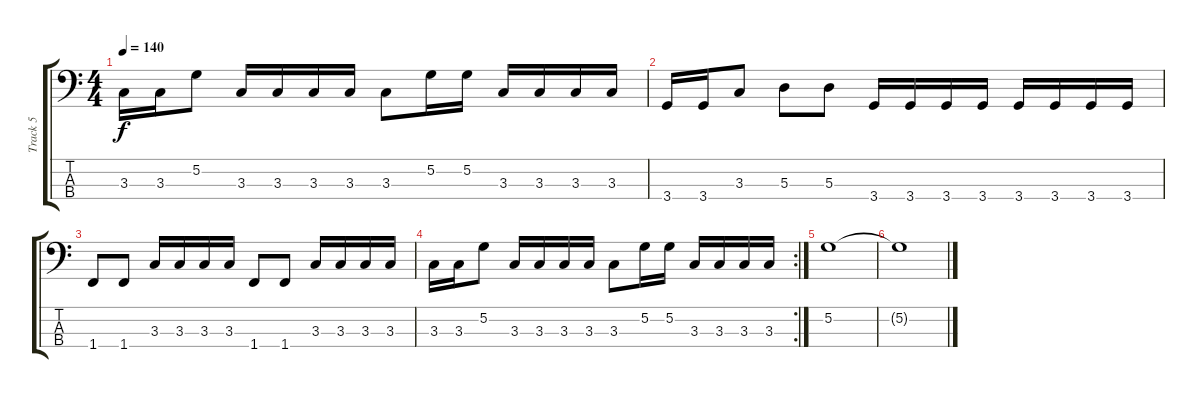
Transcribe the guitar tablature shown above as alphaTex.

\track ("Track 5" "Track 5") {instrument electricbasspick}
\staff {score tabs}
\tuning (G2 D2 A1 E1) {hide}
\ts (4 4)
\tempo 140
\clef f4
\ks c
3.3.16{dy f} 3.3.16 5.2.8 3.3.16 3.3.16 3.3.16 3.3.16 3.3.8 5.2.16 5.2.16 3.3.16 3.3.16 3.3.16 3.3.16 |
3.4.16 3.4.16 3.3.8 5.3.8 5.3.8 3.4.16 3.4.16 3.4.16 3.4.16 3.4.16 3.4.16 3.4.16 3.4.16 |
1.4.8 1.4.8 3.3.16 3.3.16 3.3.16 3.3.16 1.4.8 1.4.8 3.3.16 3.3.16 3.3.16 3.3.16 |
\rc 2
3.3.16 3.3.16 5.2.8 3.3.16 3.3.16 3.3.16 3.3.16 3.3.8 5.2.16 5.2.16 3.3.16 3.3.16 3.3.16 3.3.16 |
5.2.1 |
5.2{t}.1
